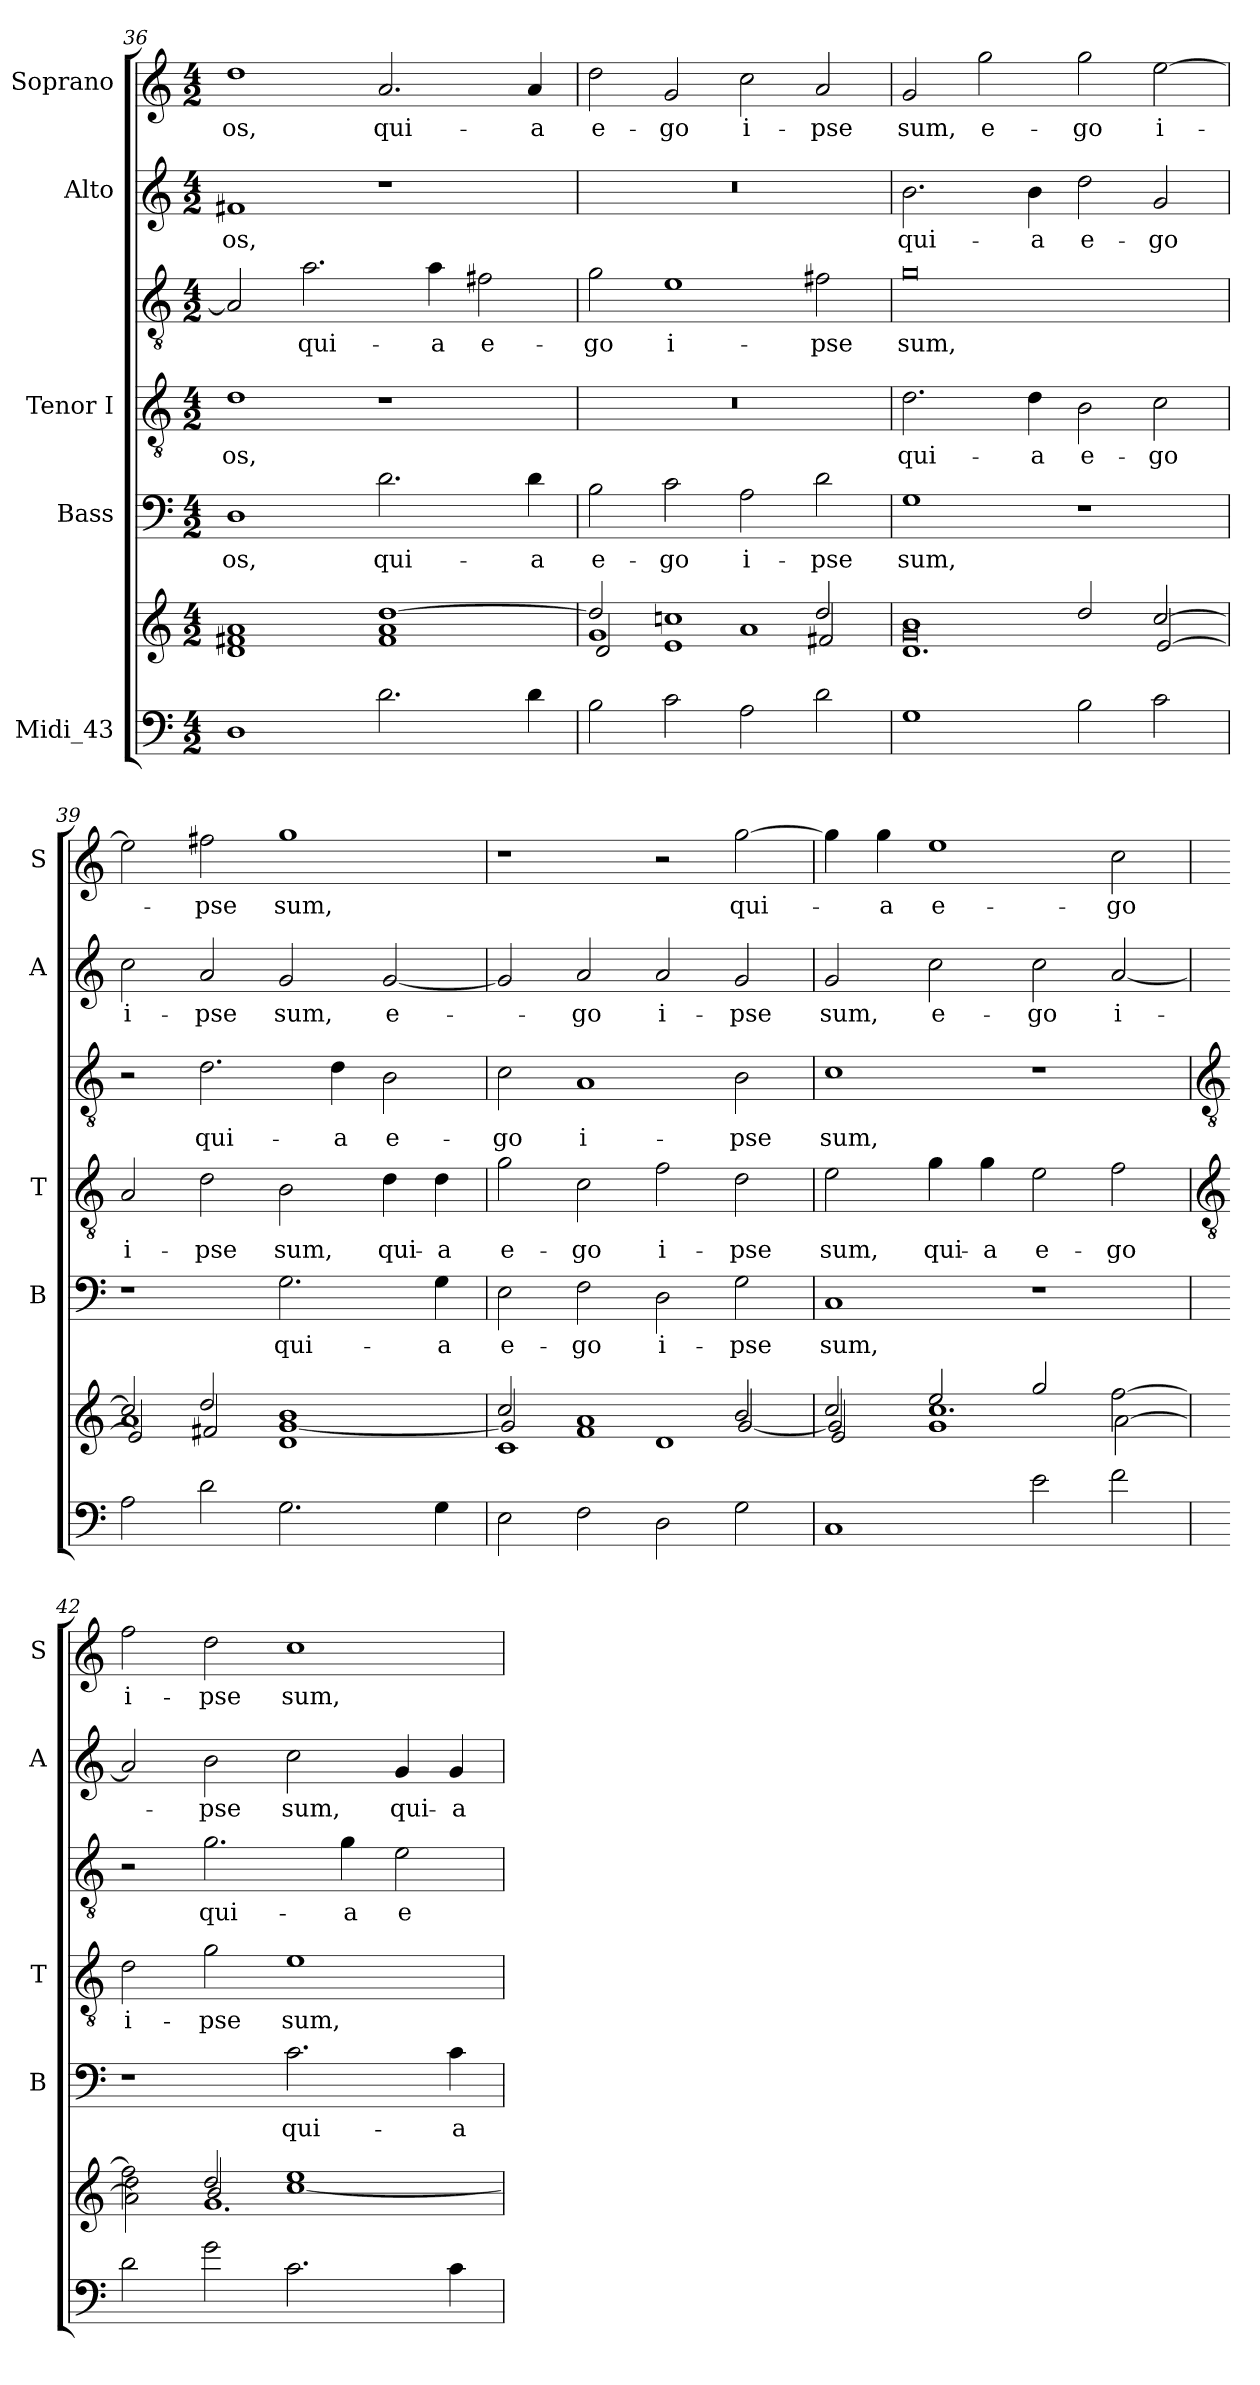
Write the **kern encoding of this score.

**kern	**kern	**kern	**text	**kern	**text	**kern	**text	**kern	**text	**kern	**text
*part5	*part5	*part4	*part4	*part3	*part3	*part3	*part3	*part2	*part2	*part1	*part1
*staff7	*staff6	*staff5	*staff5	*staff4	*staff4	*staff3	*staff3	*staff2	*staff2	*staff1	*staff1
*I"Midi_43	*	*I"Bass	*	*I"Tenor I	*	*	*	*I"Alto	*	*I"Soprano	*
*	*	*I'B	*	*I'T	*	*	*	*I'A	*	*I'S	*
!!LO:LB:g=z
*clefF4	*clefG2	*clefF4	*	*clefGv2	*	*clefGv2	*	*clefG2	*	*clefG2	*
*k[]	*k[]	*k[]	*	*k[]	*	*k[]	*	*k[]	*	*k[]	*
*C:	*C:	*C:	*	*C:	*	*C:	*	*C:	*	*C:	*
*M4/2	*M4/2	*M4/2	*	*M4/2	*	*M4/2	*	*M4/2	*	*M4/2	*
=36	=36	=36	=36	=36	=36	=36	=36	=36	=36	=36	=36
*	*^	*	*	*	*	*	*	*	*	*	*
*	*	*^	*	*	*	*	*	*	*	*	*	*
!	!	!	!	!	!LO:LY:b	!	!LO:LY:b	!	!	!	!LO:LY:b	!	!LO:LY:b
1D	1a/	1f#X\	1d\	1D	os,	1d	-os,	2A]	.	1f#X	os,	1dd	os,
!	!	!	!	!	!	!	!	!	!LO:LY:b	!	!	!	!
.	.	.	.	.	.	.	.	2.a	-qui-	.	.	.	.
!	!	!	!	!	!LO:LY:b	!	!	!	!	!	!	!	!LO:LY:b
2.d	[1dd/	1a\	1f#\	2.d	qui-	1r	.	.	.	1r	.	2.a	qui-
!	!	!	!	!	!	!	!	!	!LO:LY:b	!	!	!	!
.	.	.	.	.	.	.	.	4a	-a	.	.	.	.
!	!	!	!	!	!	!	!	!	!LO:LY:b	!	!	!	!
.	.	.	.	.	.	.	.	2f#X	e-	.	.	.	.
!	!	!	!	!	!LO:LY:b	!	!	!	!	!	!	!	!LO:LY:b
4d	.	.	.	4d	-a	.	.	.	.	.	.	4a	-a
=37	=37	=37	=37	=37	=37	=37	=37	=37	=37	=37	=37	=37	=37
!	!	!	!	!	!LO:LY:b	!	!	!	!LO:LY:b	!	!	!	!LO:LY:b
2B	2dd/]	1g\	2d/	2B	e-	0r	.	2g	go	0r	.	2dd	e-
!	!	!	!	!	!LO:LY:b	!	!	!	!LO:LY:b	!	!	!	!LO:LY:b
2c	1ccn/	.	1e\	2c	-go	.	.	1e	i-	.	.	2g	-go
!	!	!	!	!	!LO:LY:b	!	!	!	!	!	!	!	!LO:LY:b
2A	.	1a\	.	2A	i-	.	.	.	.	.	.	2cc	i-
!	!	!	!	!	!LO:LY:b	!	!	!	!LO:LY:b	!	!	!	!LO:LY:b
2d	2dd/	.	2f#X/	2d	-pse	.	.	2f#X	-pse	.	.	2a	-pse
=38	=38	=38	=38	=38	=38	=38	=38	=38	=38	=38	=38	=38	=38
!	!	!	!	!	!LO:LY:b	!	!LO:LY:b	!	!LO:LY:b	!	!LO:LY:b	!	!LO:LY:b
1G	1b/	0g\	1.d\	1G	sum,	2.d	qui-	0g	sum,	2.b	qui-	2g	sum,
!	!	!	!	!	!	!	!	!	!	!	!	!	!LO:LY:b
.	.	.	.	.	.	.	.	.	.	.	.	2gg	e-
!	!	!	!	!	!	!	!LO:LY:b	!	!	!	!LO:LY:b	!	!
.	.	.	.	.	.	4d	-a	.	.	4b	-a	.	.
!	!	!	!	!	!	!	!LO:LY:b	!	!	!	!LO:LY:b	!	!LO:LY:b
2B	2dd/	.	.	1r	.	2B	e-	.	.	2dd	e-	2gg	-go
!	!	!	!	!	!	!	!LO:LY:b	!	!	!	!LO:LY:b	!	!LO:LY:b
2c	[2cc/	.	[2e/	.	.	2c	-go	.	.	2g	-go	[2ee	i-
=39	=39	=39	=39	=39	=39	=39	=39	=39	=39	=39	=39	=39	=39
!	!	!	!	!	!	!	!LO:LY:b	!	!	!	!LO:LY:b	!	!
2A	2cc/]	1a\	2e/]	1r	.	2A	-i-	2r	.	2cc	i-	2ee]	.
!	!	!	!	!	!	!	!LO:LY:b	!	!LO:LY:b	!	!LO:LY:b	!	!LO:LY:b
2d	2dd/	.	2f#X/	.	.	2d	-pse	2.d	qui-	2a	-pse	2ff#X	pse
!	!	!	!	!	!LO:LY:b	!	!LO:LY:b	!	!	!	!LO:LY:b	!	!LO:LY:b
2.G	1b/	[1g\	1d\	2.G	qui-	2B	sum,	.	.	2g	sum,	1gg	sum,
!	!	!	!	!	!	!	!	!	!LO:LY:b	!	!	!	!
.	.	.	.	.	.	.	.	4d	-a	.	.	.	.
!	!	!	!	!	!	!	!LO:LY:b	!	!LO:LY:b	!	!LO:LY:b	!	!
.	.	.	.	.	.	4d	qui-	2B	e-	[2g	e-	.	.
!	!	!	!	!	!LO:LY:b	!	!LO:LY:b	!	!	!	!	!	!
4G	.	.	.	4G	-a	4d	-a	.	.	.	.	.	.
=40	=40	=40	=40	=40	=40	=40	=40	=40	=40	=40	=40	=40	=40
!	!	!	!	!	!LO:LY:b	!	!LO:LY:b	!	!LO:LY:b	!	!	!	!
2E	2cc/	2g/]	1c\	2E	e-	2g	e-	2c	go	2g]	.	1r	.
!	!	!	!	!	!LO:LY:b	!	!LO:LY:b	!	!LO:LY:b	!	!LO:LY:b	!	!
2F	1a/	1f\	.	2F	-go	2c	-go	1A	i-	2a	go	.	.
!	!	!	!	!	!LO:LY:b	!	!LO:LY:b	!	!	!	!LO:LY:b	!	!
2D	.	.	1d\	2D	i-	2f	i-	.	.	2a	i-	2r	.
!	!	!	!	!	!LO:LY:b	!	!LO:LY:b	!	!LO:LY:b	!	!LO:LY:b	!	!LO:LY:b
2G	2b/	[2g/	.	2G	-pse	2d	-pse	2B	-pse	2g	-pse	[2gg	qui-
=41	=41	=41	=41	=41	=41	=41	=41	=41	=41	=41	=41	=41	=41
!	!	!	!	!	!LO:LY:b	!	!LO:LY:b	!	!LO:LY:b	!	!LO:LY:b	!	!
1C	2cc/	2g/]	2e/	1C	sum,	2e	sum,	1c	sum,	2g	sum,	4gg]	.
!	!	!	!	!	!	!	!	!	!	!	!	!	!LO:LY:b
.	.	.	.	.	.	.	.	.	.	.	.	4gg	a
!	!	!	!	!	!	!	!LO:LY:b	!	!	!	!LO:LY:b	!	!LO:LY:b
.	2ee/	1.cc\	1g\	.	.	4g	qui-	.	.	2cc	e-	1ee	e-
!	!	!	!	!	!	!	!LO:LY:b	!	!	!	!	!	!
.	.	.	.	.	.	4g	-a	.	.	.	.	.	.
!	!	!	!	!	!	!	!LO:LY:b	!	!	!	!LO:LY:b	!	!
2e	2gg/	.	.	1r	.	2e	e-	1r	.	2cc	-go	.	.
!	!	!	!	!	!	!	!LO:LY:b	!	!	!	!LO:LY:b	!	!LO:LY:b
2f	[2ff\	.	[2a\	.	.	2f	-go	.	.	[2a	i-	2cc	-go
!!LO:LB:g=z
=42	=42	=42	=42	=42	=42	=42	=42	=42	=42	=42	=42	=42	=42
*	*	*	*	*	*	*clefGv2	*	*clefGv2	*	*	*	*	*
!	!	!	!	!	!	!	!LO:LY:b	!	!	!	!	!	!LO:LY:b
2d	2ff\]	2dd\	2a\]	1r	.	2d	-i-	2r	.	2a]	.	2ff	i-
!	!	!	!	!	!	!	!LO:LY:b	!	!LO:LY:b	!	!LO:LY:b	!	!LO:LY:b
2g	2dd/	2b/	1.g\	.	.	2g	-pse	2.g	qui-	2b	pse	2dd	-pse
!	!	!	!	!	!LO:LY:b	!	!LO:LY:b	!	!	!	!LO:LY:b	!	!LO:LY:b
2.c	1ee/	[1cc\	.	2.c	qui-	1e	sum,	.	.	2cc	sum,	1cc	sum,
!	!	!	!	!	!	!	!	!	!LO:LY:b	!	!	!	!
.	.	.	.	.	.	.	.	4g	-a	.	.	.	.
!	!	!	!	!	!	!	!	!	!LO:LY:b	!	!LO:LY:b	!	!
.	.	.	.	.	.	.	.	2e	e-	4g	qui-	.	.
!	!	!	!	!	!LO:LY:b	!	!	!	!	!	!LO:LY:b	!	!
4c	.	.	.	4c	-a	.	.	.	.	4g	-a	.	.
*	*v	*v	*v	*	*	*	*	*	*	*	*	*	*
=	=	=	=	=	=	=	=	=	=	=	=
*-	*-	*-	*-	*-	*-	*-	*-	*-	*-	*-	*-
